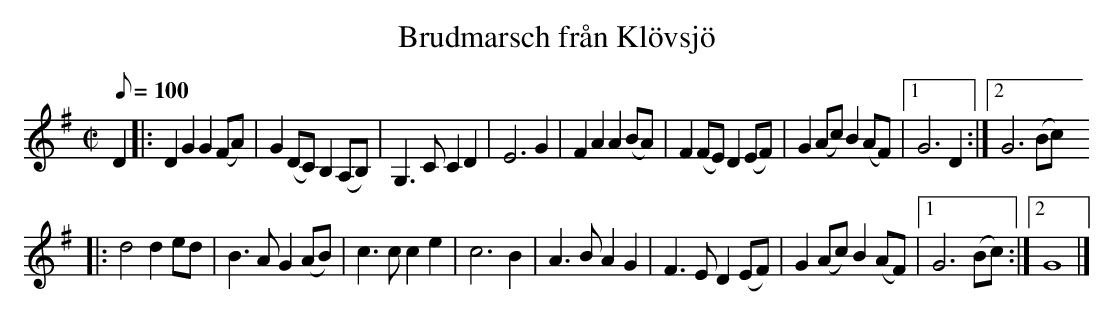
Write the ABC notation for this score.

X:1
T: Brudmarsch från Klövsjö
M: C|
L: 1/8
Q: 100
K: G
D2 |: D2G2 G2(FA) | G2(DC) B,2(A,B,) | G,3C C2D2 | E6G2 | F2A2 A2(BA) | F2(FE) D2(EF) | G2(Ac) B2(AF) |1 G6D2 :|2 G6(Bc)
|: d4 d2ed | B3A G2(AB) | c3c c2e2 | c6B2 | A3B A2G2 | F3E D2(EF) | G2(Ac) B2(AF) |1 G6(Bc) :|2 G8 |]
